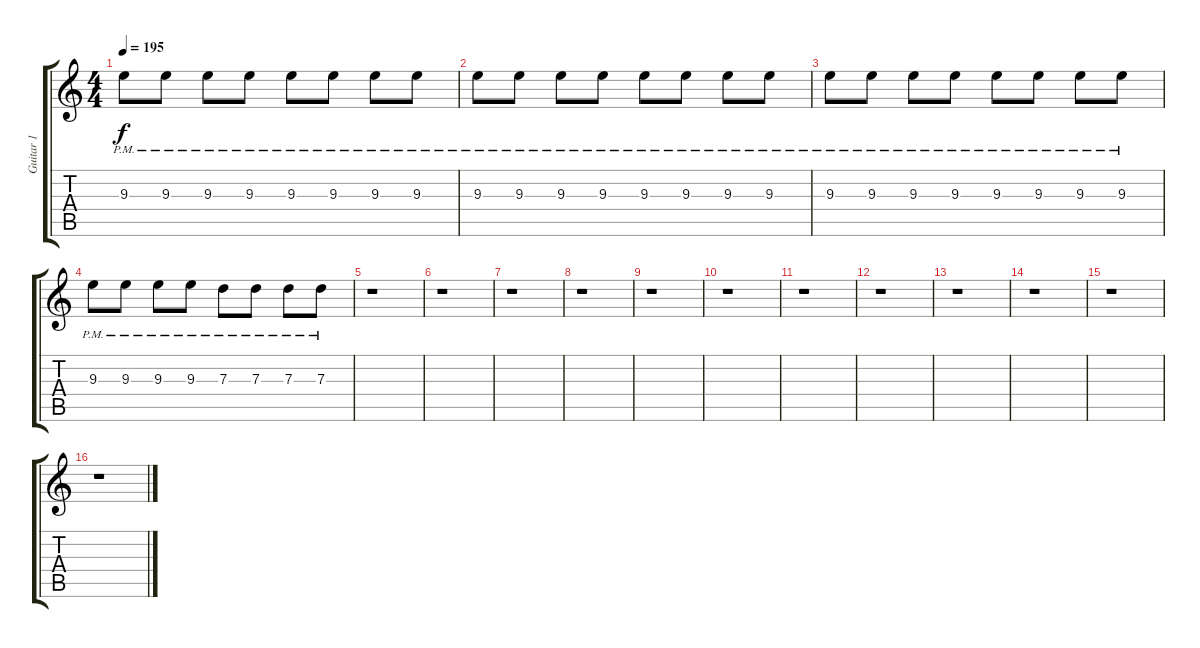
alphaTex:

\track ("Guitar 1" "Guitar 1") {instrument overdrivenguitar}
\staff {score tabs}
\tuning (E4 B3 G3 D3 A2 E2) {hide}
\ts (4 4)
\tempo 195
\clef g2
\ks c
9.3{pm}.8{dy f} 9.3{pm}.8 9.3{pm}.8 9.3{pm}.8 9.3{pm}.8 9.3{pm}.8 9.3{pm}.8 9.3{pm}.8 |
9.3{pm}.8 9.3{pm}.8 9.3{pm}.8 9.3{pm}.8 9.3{pm}.8 9.3{pm}.8 9.3{pm}.8 9.3{pm}.8 |
9.3{pm}.8 9.3{pm}.8 9.3{pm}.8 9.3{pm}.8 9.3{pm}.8 9.3{pm}.8 9.3{pm}.8 9.3{pm}.8 |
9.3{pm}.8 9.3{pm}.8 9.3{pm}.8 9.3{pm}.8 7.3{pm}.8 7.3{pm}.8 7.3{pm}.8 7.3{pm}.8 |
r.1 |
r.1 |
r.1 |
r.1 |
r.1 |
r.1 |
r.1 |
r.1 |
r.1 |
r.1 |
r.1 |
r.1
